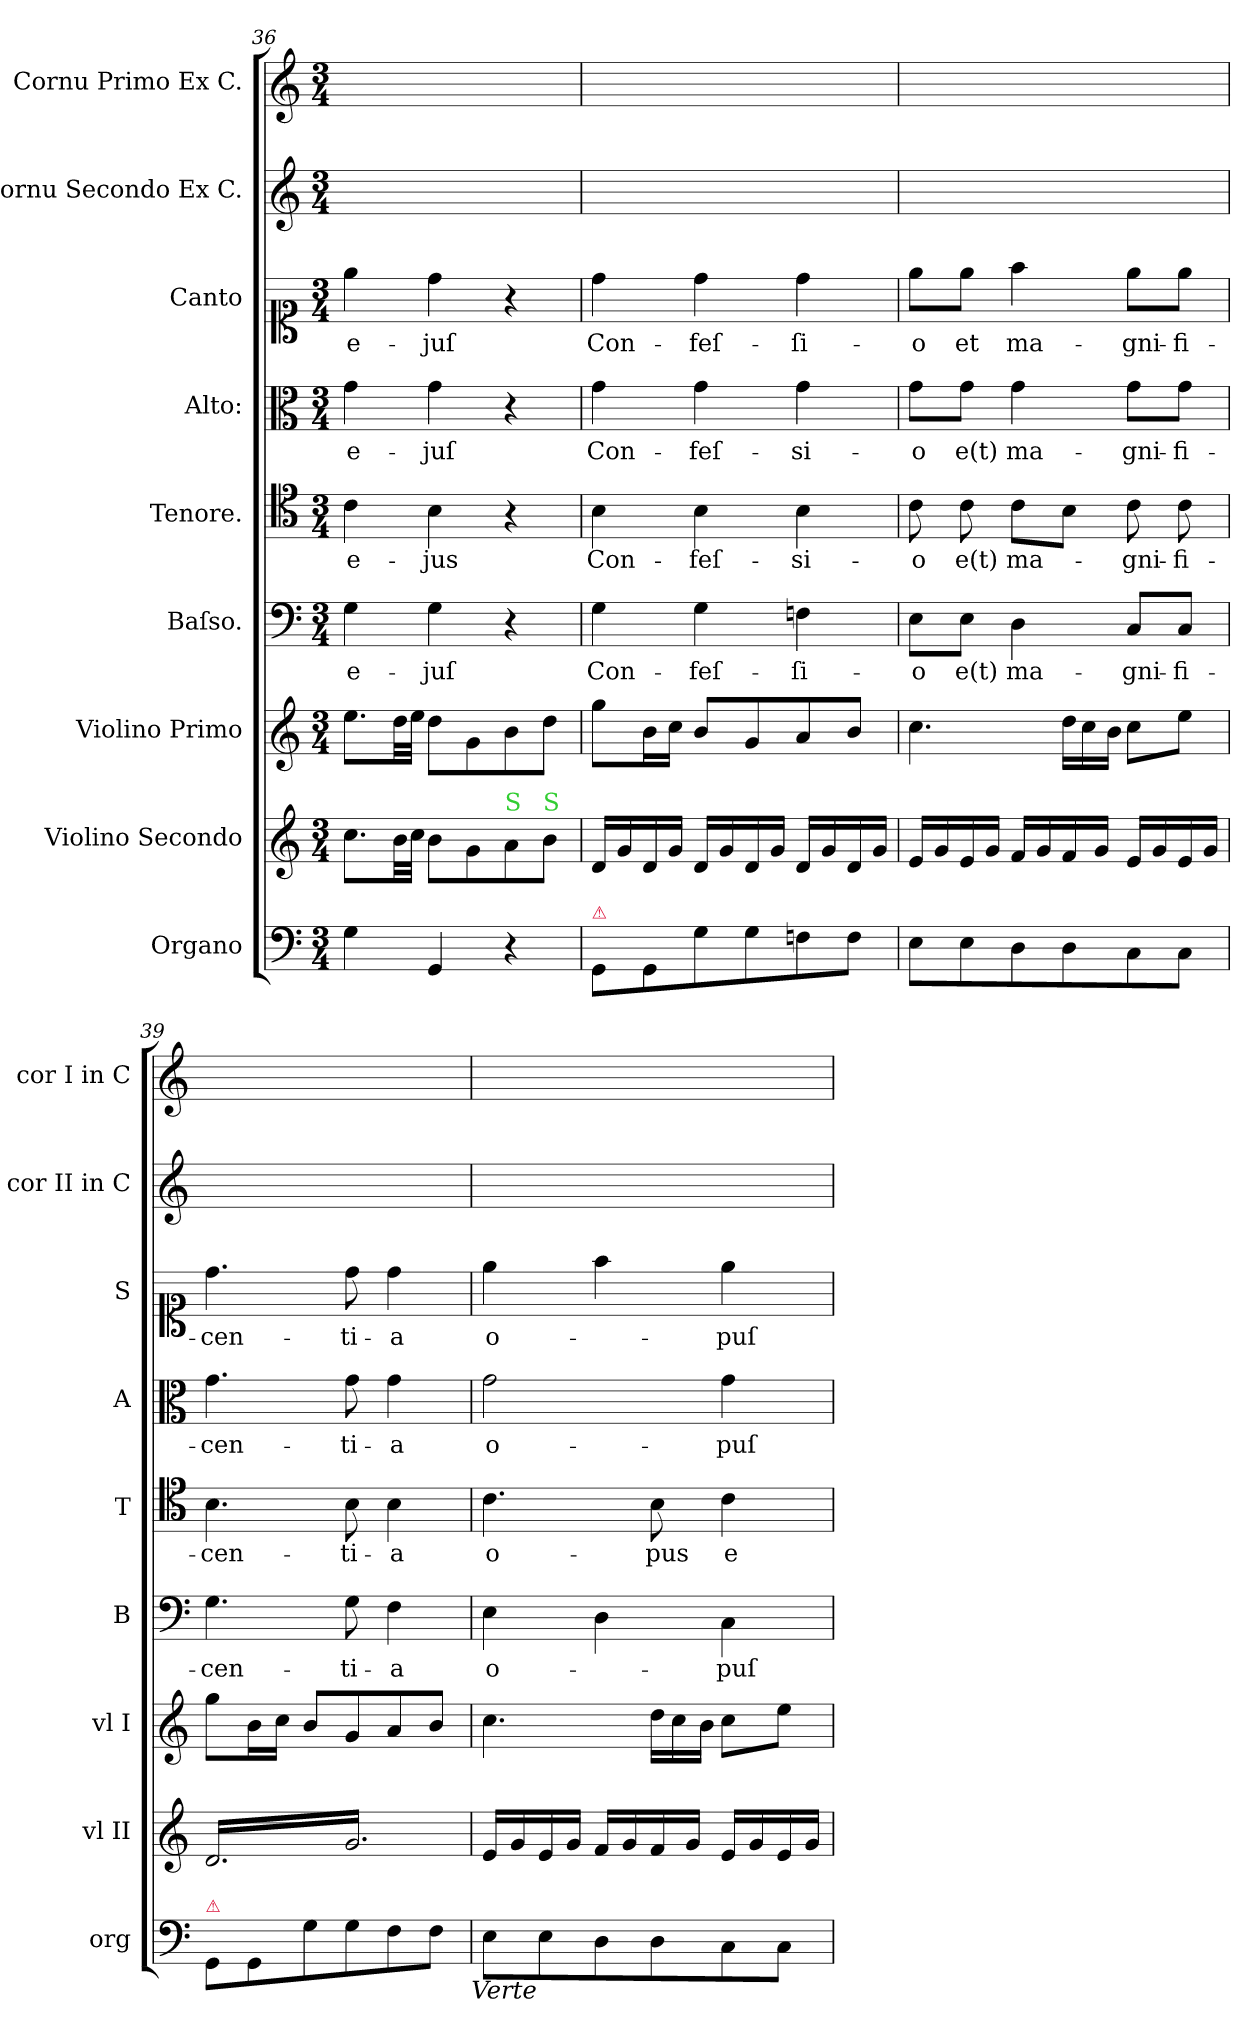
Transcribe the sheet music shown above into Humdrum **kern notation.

**kern	**kern	**kern	**kern	**text	**kern	**text	**kern	**text	**kern	**text	**kern	**kern
*part9	*part8	*part7	*part6	*part6	*part5	*part5	*part4	*part4	*part3	*part3	*part2	*part1
*staff9	*staff8	*staff7	*staff6	*staff6	*staff5	*staff5	*staff4	*staff4	*staff3	*staff3	*staff2	*staff1
*I"Organo	*I"Violino Secondo	*I"Violino Primo	*I"Baſso.	*	*I"Tenore.	*	*I"Alto:	*	*I"Canto	*	*I"Cornu Secondo Ex C.	*I"Cornu Primo Ex C.
*I'org	*I'vl II	*I'vl I	*I'B	*	*I'T	*	*I'A	*	*I'S	*	*I'cor II in C	*I'cor I in C
*clefF4	*clefG2	*clefG2	*clefF4	*	*clefC4	*	*clefC3	*	*clefC1	*	*clefG2	*clefG2
*k[]	*k[]	*k[]	*k[]	*	*k[]	*	*k[]	*	*k[]	*	*k[]	*k[]
*C:	*C:	*C:	*C:	*	*C:	*	*C:	*	*C:	*	*C:	*C:
*M3/4	*M3/4	*M3/4	*M3/4	*	*M3/4	*	*M3/4	*	*M3/4	*	*M3/4	*M3/4
=36	=36	=36	=36	=36	=36	=36	=36	=36	=36	=36	=36	=36
4G\	8.cc\L	8.ee\L	4G\	e-	4c\	e-	4g\	e-	4ee\	e-	2.ryy	2.ryy
.	32b\LL	32dd\LL	.	.	.	.	.	.	.	.	.	.
.	32cc\JJJ	32ee\JJJ	.	.	.	.	.	.	.	.	.	.
4GG/	8b\L	8dd\L	4G\	-juſ	4B\	-jus	4g\	-juſ	4dd\	-juſ	.	.
.	8g\	8g\	.	.	.	.	.	.	.	.	.	.
!	!LO:TX:a:color=limegreen:t=S	!	!	!	!	!	!	!	!	!	!	!
4r	8a\	8b\	4r	.	4r	.	4r	.	4r	.	.	.
!	!LO:TX:a:color=limegreen:t=S	!	!	!	!	!	!	!	!	!	!	!
.	8b\J	8dd\J	.	.	.	.	.	.	.	.	.	.
=37	=37	=37	=37	=37	=37	=37	=37	=37	=37	=37	=37	=37
!LO:TX:a:color=crimson:t=⚠	!	!	!	!	!	!	!	!	!	!	!	!
8GG/L	16d/LL	8gg\L	4G\	Con-	4B\	Con-	4g\	Con-	4dd\	Con-	2.ryy	2.ryy
.	16g/	.	.	.	.	.	.	.	.	.	.	.
8GG/	16d/	16b\L	.	.	.	.	.	.	.	.	.	.
.	16g/JJ	16cc\JJ	.	.	.	.	.	.	.	.	.	.
8G\	16d/LL	8b/L	4G\	-feſ-	4B\	-feſ-	4g\	-feſ-	4dd\	-feſ-	.	.
.	16g/	.	.	.	.	.	.	.	.	.	.	.
8G\	16d/	8g/	.	.	.	.	.	.	.	.	.	.
.	16g/JJ	.	.	.	.	.	.	.	.	.	.	.
8Fn\	16d/LL	8a/	4Fn\	-ſi-	4B\	-si-	4g\	-si-	4dd\	-ſi-	.	.
.	16g/	.	.	.	.	.	.	.	.	.	.	.
8F\J	16d/	8b/J	.	.	.	.	.	.	.	.	.	.
.	16g/JJ	.	.	.	.	.	.	.	.	.	.	.
=38	=38	=38	=38	=38	=38	=38	=38	=38	=38	=38	=38	=38
8E\L	16e/LL	4.cc\	8E\L	-o	8c\	-o	8g\L	-o	8ee\L	-o	2.ryy	2.ryy
.	16g/	.	.	.	.	.	.	.	.	.	.	.
8E\	16e/	.	8E\J	e(t)	8c\	e(t)	8g\J	e(t)	8ee\J	et	.	.
.	16g/JJ	.	.	.	.	.	.	.	.	.	.	.
8D\	16f/LL	.	4D\	ma-	8c\L	ma-	4g\	ma-	4ff\	ma-	.	.
.	16g/	.	.	.	.	.	.	.	.	.	.	.
*	*	*Xtuplet	*	*	*	*	*	*	*	*	*	*
8D\	16f/	24dd\LL	.	.	8B\J	.	.	.	.	.	.	.
.	.	24cc\	.	.	.	.	.	.	.	.	.	.
.	16g/JJ	.	.	.	.	.	.	.	.	.	.	.
.	.	24b\JJ	.	.	.	.	.	.	.	.	.	.
8C\	16e/LL	8cc\L	8C/L	-gni-	8c\	-gni-	8g\L	-gni-	8ee\L	-gni-	.	.
.	16g/	.	.	.	.	.	.	.	.	.	.	.
8C\J	16e/	8ee\J	8C/J	-fi-	8c\	-fi-	8g\J	-fi-	8ee\J	-fi-	.	.
.	16g/JJ	.	.	.	.	.	.	.	.	.	.	.
=39	=39	=39	=39	=39	=39	=39	=39	=39	=39	=39	=39	=39
!LO:TX:a:color=crimson:t=⚠	!	!	!	!	!	!	!	!	!	!	!	!
*	*tremolo	*	*	*	*	*	*	*	*	*	*	*
8GG/L	16d/LL	8gg\L	4.G\	-cen-	4.B\	-cen-	4.g\	-cen-	4.dd\	-cen-	2.ryy	2.ryy
.	16g/	.	.	.	.	.	.	.	.	.	.	.
8GG/	16d/	16b\L	.	.	.	.	.	.	.	.	.	.
.	16g/	16cc\JJ	.	.	.	.	.	.	.	.	.	.
8G\	16d/	8b/L	.	.	.	.	.	.	.	.	.	.
.	16g/	.	.	.	.	.	.	.	.	.	.	.
8G\	16d/	8g/	8G\	-ti-	8B\	-ti-	8g\	-ti-	8dd\	-ti-	.	.
.	16g/	.	.	.	.	.	.	.	.	.	.	.
8F\	16d/	8a/	4F\	-a	4B\	-a	4g\	-a	4dd\	-a	.	.
.	16g/	.	.	.	.	.	.	.	.	.	.	.
8F\J	16d/	8b/J	.	.	.	.	.	.	.	.	.	.
.	16g/JJ	.	.	.	.	.	.	.	.	.	.	.
*	*Xtremolo	*	*	*	*	*	*	*	*	*	*	*
!LO:TX:b:i:t=Verte	!	!	!	!	!	!	!	!	!	!	!	!
=40	=40	=40	=40	=40	=40	=40	=40	=40	=40	=40	=40	=40
8E\L	16e/LL	4.cc\	4E\	o-	4.c\	o-	2g\	o-	4ee\	o-	2.ryy	2.ryy
.	16g/	.	.	.	.	.	.	.	.	.	.	.
8E\	16e/	.	.	.	.	.	.	.	.	.	.	.
.	16g/JJ	.	.	.	.	.	.	.	.	.	.	.
8D\	16f/LL	.	4D\	.	.	.	.	.	4ff\	.	.	.
.	16g/	.	.	.	.	.	.	.	.	.	.	.
8D\	16f/	24dd\LL	.	.	8B\	-pus	.	.	.	.	.	.
.	.	24cc\	.	.	.	.	.	.	.	.	.	.
.	16g/JJ	.	.	.	.	.	.	.	.	.	.	.
.	.	24b\JJ	.	.	.	.	.	.	.	.	.	.
8C\	16e/LL	8cc\L	4C\	-puſ	4c\	e-	4g\	-puſ	4ee\	-puſ	.	.
.	16g/	.	.	.	.	.	.	.	.	.	.	.
8C\J	16e/	8ee\J	.	.	.	.	.	.	.	.	.	.
.	16g/JJ	.	.	.	.	.	.	.	.	.	.	.
=	=	=	=	=	=	=	=	=	=	=	=	=
*-	*-	*-	*-	*-	*-	*-	*-	*-	*-	*-	*-	*-
